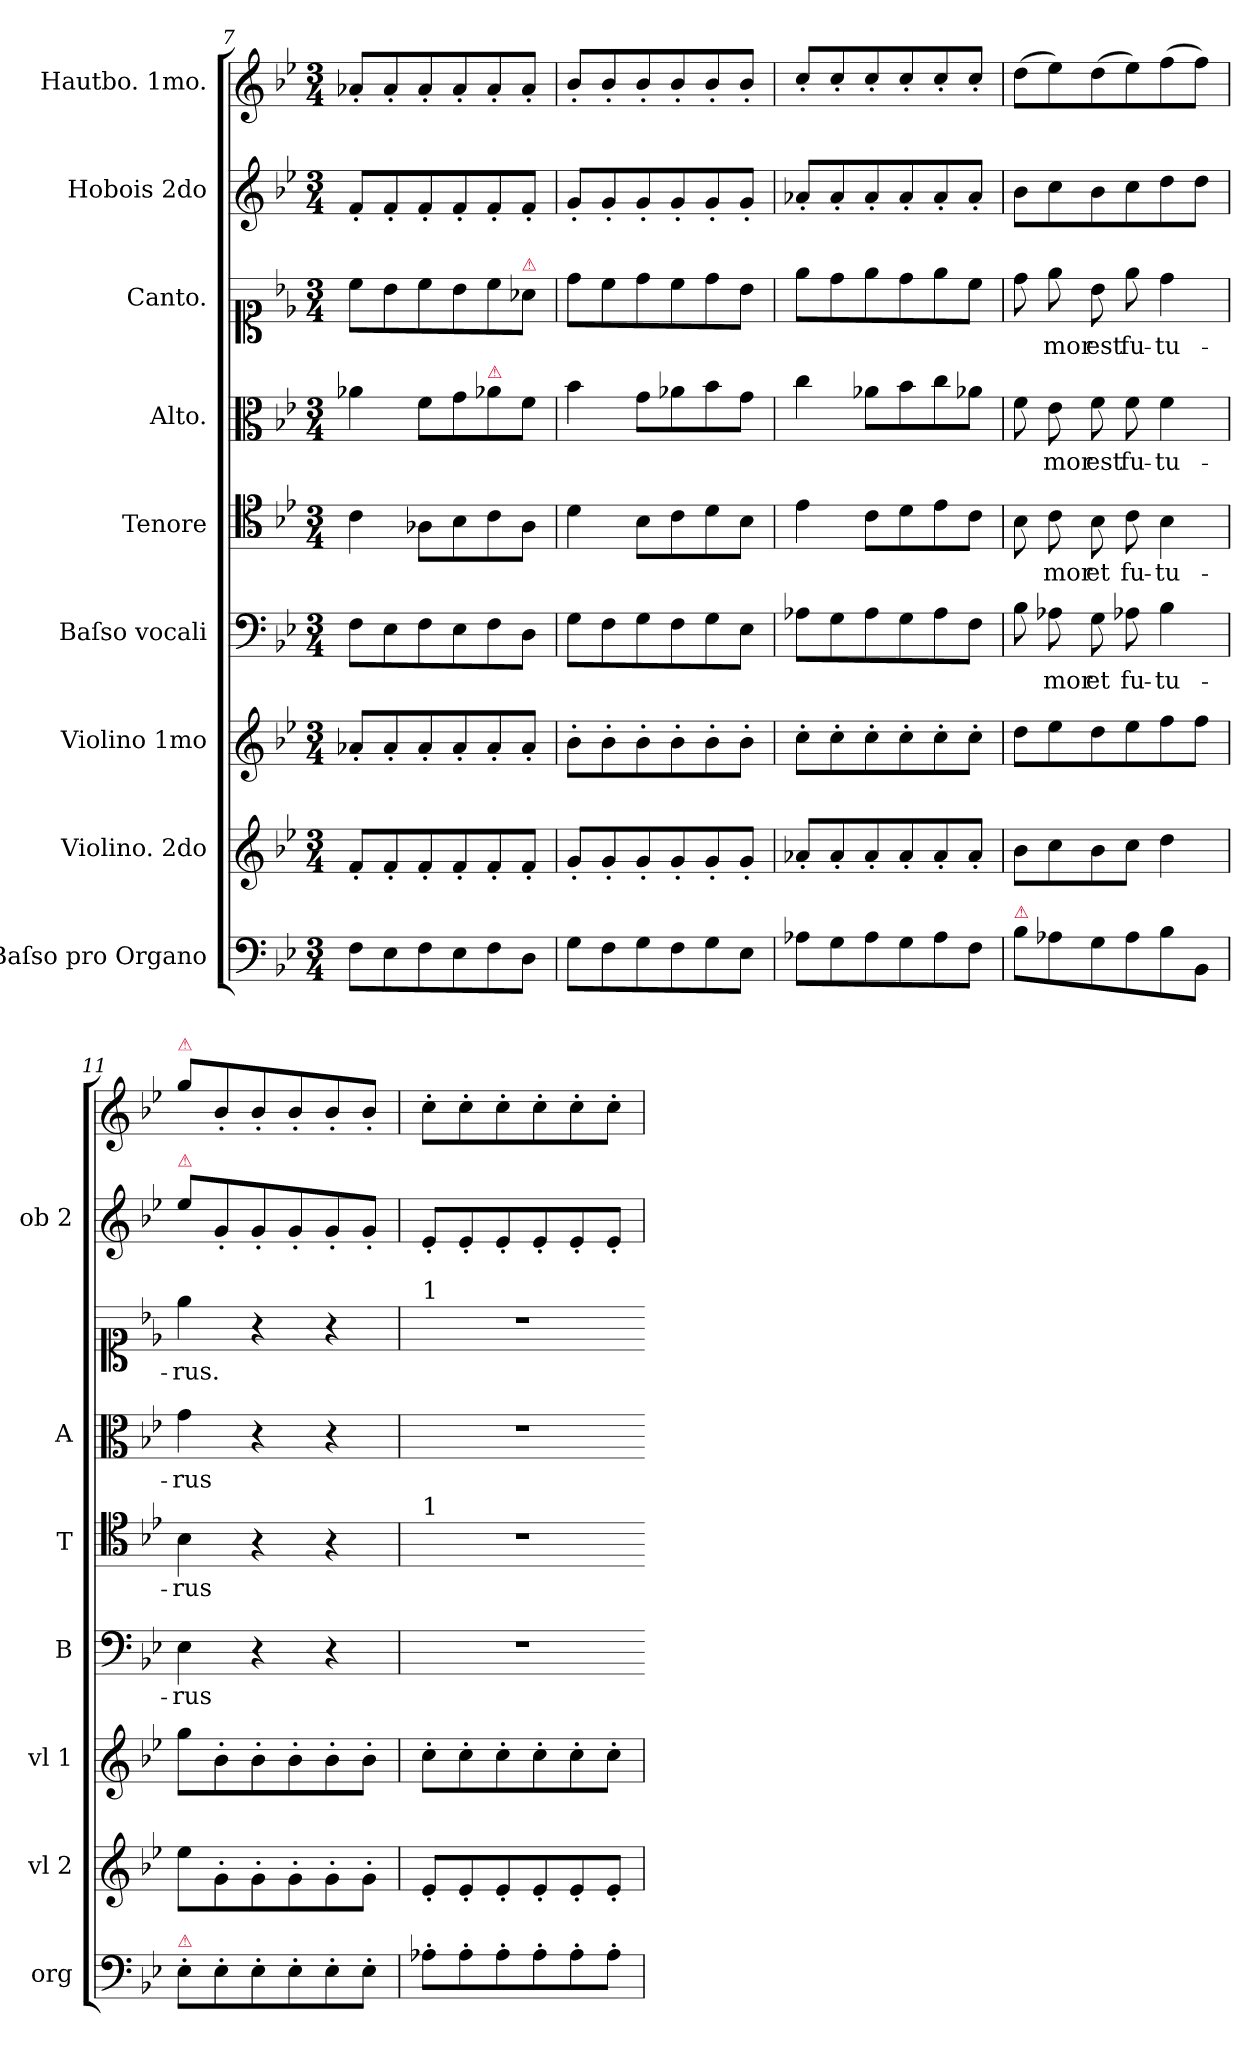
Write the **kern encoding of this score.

**kern	**kern	**kern	**kern	**text	**kern	**text	**kern	**text	**kern	**text	**kern	**kern
*part9	*part8	*part7	*part6	*part6	*part5	*part5	*part4	*part4	*part3	*part3	*part2	*part1
*staff9	*staff8	*staff7	*staff6	*staff6	*staff5	*staff5	*staff4	*staff4	*staff3	*staff3	*staff2	*staff1
*I"Baſso pro Organo	*I"Violino. 2do	*I"Violino 1mo	*I"Baſso vocali	*	*I"Tenore	*	*I"Alto.	*	*I"Canto.	*	*I"Hobois 2do	*I"Hautbo. 1mo.
*I'org	*I'vl 2	*I'vl 1	*I'B	*	*I'T	*	*I'A	*	*	*	*I'ob 2	*
*clefF4	*clefG2	*clefG2	*clefF4	*	*clefC4	*	*clefC3	*	*clefC1	*	*clefG2	*clefG2
*k[b-e-]	*k[b-e-]	*k[b-e-]	*k[b-e-]	*	*k[b-e-]	*	*k[b-e-]	*	*k[b-e-]	*	*k[b-e-]	*k[b-e-]
*M3/4	*M3/4	*M3/4	*M3/4	*	*M3/4	*	*M3/4	*	*M3/4	*	*M3/4	*M3/4
=7	=7	=7	=7	=7	=7	=7	=7	=7	=7	=7	=7	=7
8F\L	8f'/L	8a-X'/L	8F\L	.	4c\	.	4a-X\	.	8cc\L	.	8f'/L	8a-X'/L
8E-\	8f'/	8a-'/	8E-\	.	.	.	.	.	8b-\	.	8f'/	8a-'/
8F\	8f'/	8a-'/	8F\	.	8A-X\L	.	8f\L	.	8cc\	.	8f'/	8a-'/
8E-\	8f'/	8a-'/	8E-\	.	8B-\	.	8g\	.	8b-\	.	8f'/	8a-'/
!	!	!	!	!	!	!	!LO:TX:a:color=crimson:t=⚠	!	!	!	!	!
8F\	8f'/	8a-'/	8F\	.	8c\	.	8a-X\	.	8cc\	.	8f'/	8a-'/
!	!	!	!	!	!	!	!	!	!LO:TX:a:color=crimson:t=⚠	!	!	!
8D\J	8f'/J	8a-'/J	8D\J	.	8A-\J	.	8f\J	.	8a-X\J	.	8f'/J	8a-'/J
=8	=8	=8	=8	=8	=8	=8	=8	=8	=8	=8	=8	=8
8G\L	8g'/L	8b-'\L	8G\L	.	4d\	.	4b-\	.	8dd\L	.	8g'/L	8b-'/L
8F\	8g'/	8b-'\	8F\	.	.	.	.	.	8cc\	.	8g'/	8b-'/
8G\	8g'/	8b-'\	8G\	.	8B-\L	.	8g\L	.	8dd\	.	8g'/	8b-'/
8F\	8g'/	8b-'\	8F\	.	8c\	.	8a-X\	.	8cc\	.	8g'/	8b-'/
8G\	8g'/	8b-'\	8G\	.	8d\	.	8b-\	.	8dd\	.	8g'/	8b-'/
8E-\J	8g'/J	8b-'\J	8E-\J	.	8B-\J	.	8g\J	.	8b-\J	.	8g'/J	8b-'/J
=9	=9	=9	=9	=9	=9	=9	=9	=9	=9	=9	=9	=9
8A-X\L	8a-X'/L	8cc'\L	8A-X\L	.	4e-\	.	4cc\	.	8ee-\L	.	8a-X'/L	8cc'/L
8G\	8a-'/	8cc'\	8G\	.	.	.	.	.	8dd\	.	8a-'/	8cc'/
8A-\	8a-'/	8cc'\	8A-\	.	8c\L	.	8a-X\L	.	8ee-\	.	8a-'/	8cc'/
8G\	8a-'/	8cc'\	8G\	.	8d\	.	8b-\	.	8dd\	.	8a-'/	8cc'/
8A-\	8a-'/	8cc'\	8A-\	.	8e-\	.	8cc\	.	8ee-\	.	8a-'/	8cc'/
8F\J	8a-'/J	8cc'\J	8F\J	.	8c\J	.	8a-X\J	.	8cc\J	.	8a-'/J	8cc'/J
=10	=10	=10	=10	=10	=10	=10	=10	=10	=10	=10	=10	=10
!LO:TX:a:color=crimson:t=⚠	!	!	!	!	!	!	!	!	!	!	!	!
8B-\L	8b-\L	8dd\L	8B-\	.	8B-\	.	8f\	.	8dd\	.	8b-\L	(8dd\L
8A-X\	8cc\	8ee-\	8A-X\	-mor	8c\	-mor	8e-\	-mor	8ee-\	-mor	8cc\	8ee-\)
8G\	8b-\	8dd\	8G\	et	8B-\	et	8f\	est	8b-\	est	8b-\	(8dd\
8A-\	8cc\J	8ee-\	8A-X\	fu-	8c\	fu-	8f\	fu-	8ee-\	fu-	8cc\	8ee-\)
8B-\	4dd\	8ff\	4B-\	-tu-	4B-\	-tu-	4f\	-tu-	4dd\	-tu-	8dd\	(8ff\
8BB-/J	.	8ff\J	.	.	.	.	.	.	.	.	8dd\J	8ff\J)
=11	=11	=11	=11	=11	=11	=11	=11	=11	=11	=11	=11	=11
!	!	!	!	!	!	!	!	!	!	!	!	!LO:TX:a:color=crimson:t=⚠
!	!	!	!	!	!	!	!	!	!	!	!LO:TX:a:color=crimson:t=⚠	!
!LO:TX:a:color=crimson:t=⚠	!	!	!	!	!	!	!	!	!	!	!	!
8E-'\L	8ee-\L	8gg\L	4E-\	-rus	4B-\	-rus	4g\	-rus	4ee-\	-rus.	8ee-\L	8gg\L
8E-'\	8g'\	8b-'\	.	.	.	.	.	.	.	.	8g'/	8b-'/
8E-'\	8g'\	8b-'\	4r	.	4r	.	4r	.	4r	.	8g'/	8b-'/
8E-'\	8g'\	8b-'\	.	.	.	.	.	.	.	.	8g'/	8b-'/
8E-'\	8g'\	8b-'\	4r	.	4r	.	4r	.	4r	.	8g'/	8b-'/
8E-'\J	8g'\J	8b-'\J	.	.	.	.	.	.	.	.	8g'/J	8b-'/J
=12	=12	=12	=12	=12	=12	=12	=12	=12	=12	=12	=12	=12
!	!	!	!	!	!	!	!	!	!LO:TX:a:t=1	!	!	!
!	!	!	!	!	!LO:TX:a:t=1	!	!	!	!	!	!	!
8A-X'\L	8e-'/L	8cc'\L	2.r	.	2.r	.	2.r	.	2.r	.	8e-'/L	8cc'\L
8A-'\	8e-'/	8cc'\	.	.	.	.	.	.	.	.	8e-'/	8cc'\
8A-'\	8e-'/	8cc'\	.	.	.	.	.	.	.	.	8e-'/	8cc'\
8A-'\	8e-'/	8cc'\	.	.	.	.	.	.	.	.	8e-'/	8cc'\
8A-'\	8e-'/	8cc'\	.	.	.	.	.	.	.	.	8e-'/	8cc'\
8A-'\J	8e-'/J	8cc'\J	.	.	.	.	.	.	.	.	8e-'/J	8cc'\J
=	=	=	=-	=	=	=	=-	=	=	=	=	=
*-	*-	*-	*-	*-	*-	*-	*-	*-	*-	*-	*-	*-
